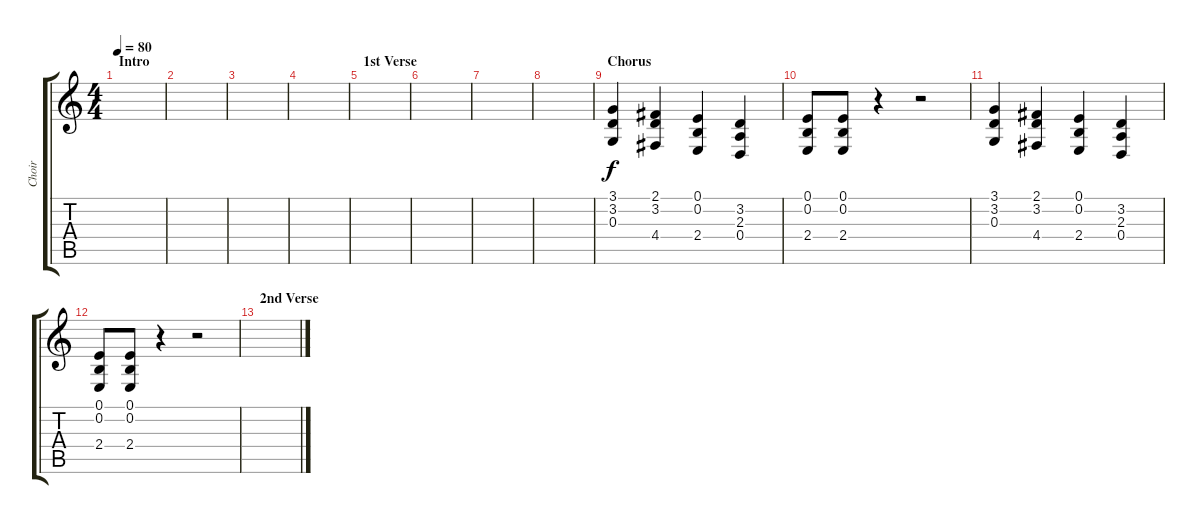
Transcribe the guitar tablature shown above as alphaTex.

\track ("Choir" "Choir") {instrument choiraahs}
\staff {score tabs}
\tuning (E4 B3 G3 D3 A2 E2) {hide}
\ts (4 4)
\section ("" "Intro")
\tempo 80
\clef g2
\ks c
|
|
|
|
\section ("" "1st Verse")
|
|
|
|
\section ("" "Chorus")
(3.1 3.2 0.3).4 (2.1 3.2 4.4).4 (0.1 0.2 2.4).4 (3.2 2.3 0.4).4 |
(0.1 0.2 2.4).8 (0.1 0.2 2.4).8 r.4 r.2 |
(3.1 3.2 0.3).4 (2.1 3.2 4.4).4 (0.1 0.2 2.4).4 (3.2 2.3 0.4).4 |
(0.1 0.2 2.4).8 (0.1 0.2 2.4).8 r.4 r.2 |
\section ("" "2nd Verse")
